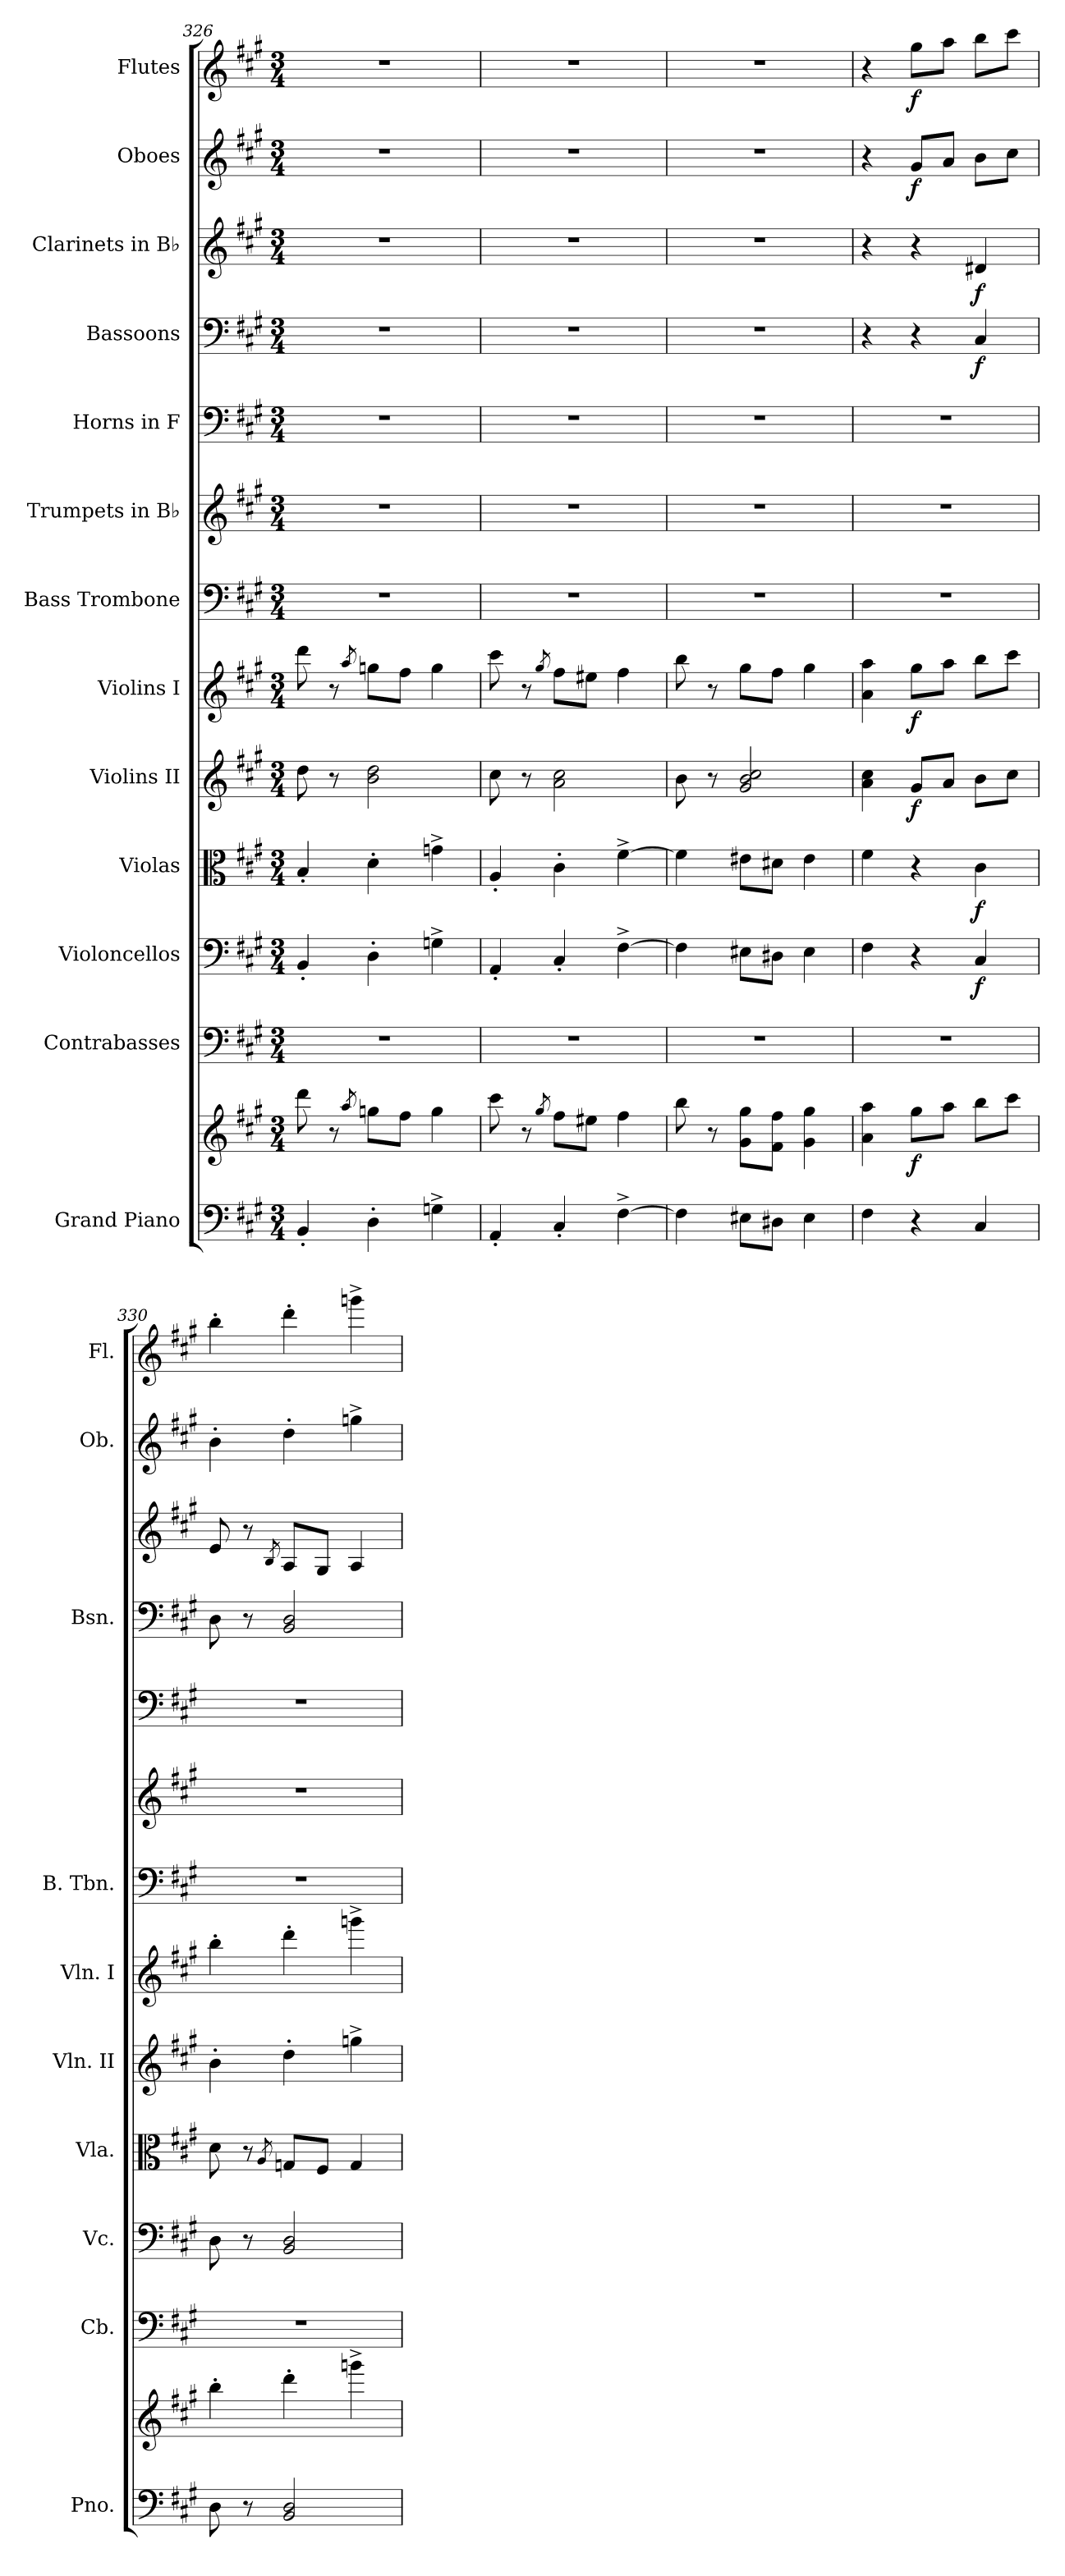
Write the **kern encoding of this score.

**kern	**kern	**dynam	**kern	**kern	**dynam	**kern	**dynam	**kern	**dynam	**kern	**dynam	**kern	**kern	**kern	**kern	**dynam	**kern	**dynam	**kern	**dynam	**kern	**dynam
*part13	*part13	*part13	*part12	*part11	*part11	*part10	*part10	*part9	*part9	*part8	*part8	*part7	*part6	*part5	*part4	*part4	*part3	*part3	*part2	*part2	*part1	*part1
*staff14	*staff13	*staff13/14	*staff12	*staff11	*staff11	*staff10	*staff10	*staff9	*staff9	*staff8	*staff8	*staff7	*staff6	*staff5	*staff4	*staff4	*staff3	*staff3	*staff2	*staff2	*staff1	*staff1
*I"Grand Piano	*	*	*I"Contrabasses	*I"Violoncellos	*	*I"Violas	*	*I"Violins II	*	*I"Violins I	*	*I"Bass Trombone	*I"Trumpets in B♭	*I"Horns in F	*I"Bassoons	*	*I"Clarinets in B♭	*	*I"Oboes	*	*I"Flutes	*
*I'Pno.	*	*	*I'Cb.	*I'Vc.	*	*I'Vla.	*	*I'Vln. II	*	*I'Vln. I	*	*I'B. Tbn.	*	*	*I'Bsn.	*	*	*	*I'Ob.	*	*I'Fl.	*
*clefF4	*clefG2	*	*clefF4	*clefF4	*	*clefC3	*	*clefG2	*	*clefG2	*	*clefF4	*clefG2	*clefF4	*clefF4	*	*clefG2	*	*clefG2	*	*clefG2	*
*	*	*	*ITrd7c12	*	*	*	*	*	*	*	*	*	*ITrd1c2	*ITrd4c7	*	*	*ITrd1c2	*	*	*	*	*
*k[f#c#g#]	*k[f#c#g#]	*	*k[f#c#g#]	*k[f#c#g#]	*	*k[f#c#g#]	*	*k[f#c#g#]	*	*k[f#c#g#]	*	*k[f#c#g#]	*k[f#]	*k[f#c#]	*k[f#c#g#]	*	*k[f#]	*	*k[f#c#g#]	*	*k[f#c#g#]	*
*M3/4	*M3/4	*	*M3/4	*M3/4	*	*M3/4	*	*M3/4	*	*M3/4	*	*M3/4	*M3/4	*M3/4	*M3/4	*	*M3/4	*	*M3/4	*	*M3/4	*
=326	=326	=326	=326	=326	=326	=326	=326	=326	=326	=326	=326	=326	=326	=326	=326	=326	=326	=326	=326	=326	=326	=326
4BB'/	8ddd\	.	2.r	4BB'/	.	4B'/	.	8dd\	.	8ddd\	.	2.r	2.r	2.r	2.r	.	2.r	.	2.r	.	2.r	.
.	8r	.	.	.	.	.	.	8r	.	8r	.	.	.	.	.	.	.	.	.	.	.	.
.	8qaa/	.	.	.	.	.	.	.	.	8qaa/	.	.	.	.	.	.	.	.	.	.	.	.
4D'\	8ggn\L	.	.	4D'\	.	4d'\	.	2b\ 2dd\	.	8ggn\L	.	.	.	.	.	.	.	.	.	.	.	.
.	8ff#\J	.	.	.	.	.	.	.	.	8ff#\J	.	.	.	.	.	.	.	.	.	.	.	.
4Gn^\	4gg\	.	.	4Gn^\	.	4gn^\	.	.	.	4gg\	.	.	.	.	.	.	.	.	.	.	.	.
=327	=327	=327	=327	=327	=327	=327	=327	=327	=327	=327	=327	=327	=327	=327	=327	=327	=327	=327	=327	=327	=327	=327
4AA'/	8ccc#\	.	2.r	4AA'/	.	4A'/	.	8cc#\	.	8ccc#\	.	2.r	2.r	2.r	2.r	.	2.r	.	2.r	.	2.r	.
.	8r	.	.	.	.	.	.	8r	.	8r	.	.	.	.	.	.	.	.	.	.	.	.
.	8qgg#/	.	.	.	.	.	.	.	.	8qgg#/	.	.	.	.	.	.	.	.	.	.	.	.
4C#'/	8ff#\L	.	.	4C#'/	.	4c#'\	.	2a\ 2cc#\	.	8ff#\L	.	.	.	.	.	.	.	.	.	.	.	.
.	8ee#X\J	.	.	.	.	.	.	.	.	8ee#X\J	.	.	.	.	.	.	.	.	.	.	.	.
[4F#^\	4ff#\	.	.	[4F#^\	.	[4f#^\	.	.	.	4ff#\	.	.	.	.	.	.	.	.	.	.	.	.
=328	=328	=328	=328	=328	=328	=328	=328	=328	=328	=328	=328	=328	=328	=328	=328	=328	=328	=328	=328	=328	=328	=328
4F#\]	8bb\	.	2.r	4F#\]	.	4f#\]	.	8b\	.	8bb\	.	2.r	2.r	2.r	2.r	.	2.r	.	2.r	.	2.r	.
.	8r	.	.	.	.	.	.	8r	.	8r	.	.	.	.	.	.	.	.	.	.	.	.
8E#X\L	8g#\ 8gg#\L	.	.	8E#X\L	.	8e#X\L	.	2g#/ 2b/ 2cc#/	.	8gg#\L	.	.	.	.	.	.	.	.	.	.	.	.
8D#X\J	8f#\ 8ff#\J	.	.	8D#X\J	.	8d#X\J	.	.	.	8ff#\J	.	.	.	.	.	.	.	.	.	.	.	.
4E#\	4g#\ 4gg#\	.	.	4E#\	.	4e#\	.	.	.	4gg#\	.	.	.	.	.	.	.	.	.	.	.	.
=329	=329	=329	=329	=329	=329	=329	=329	=329	=329	=329	=329	=329	=329	=329	=329	=329	=329	=329	=329	=329	=329	=329
4F#\	4a\ 4aa\	.	2.r	4F#\	.	4f#\	.	4a\ 4cc#\	.	4a\ 4aa\	.	2.r	2.r	2.r	4r	.	4r	.	4r	.	4r	.
!	!	!LO:DY:b	!	!	!	!	!	!	!LO:DY:b	!	!LO:DY:b	!	!	!	!	!	!	!	!	!LO:DY:b	!	!LO:DY:b
4r	8gg#\L	f	.	4r	.	4r	.	8g#/L	f	8gg#\L	f	.	.	.	4r	.	4r	.	8g#/L	f	8gg#\L	f
.	8aa\J	.	.	.	.	.	.	8a/J	.	8aa\J	.	.	.	.	.	.	.	.	8a/J	.	8aa\J	.
!	!	!	!	!	!LO:DY:b	!	!LO:DY:b	!	!	!	!	!	!	!	!	!LO:DY:b	!	!LO:DY:b	!	!	!	!
4C#/	8bb\L	.	.	4C#/	f	4c#\	f	8b\L	.	8bb\L	.	.	.	.	4C#/	f	4c#X/	f	8b\L	.	8bb\L	.
.	8ccc#\J	.	.	.	.	.	.	8cc#\J	.	8ccc#\J	.	.	.	.	.	.	.	.	8cc#\J	.	8ccc#\J	.
=330	=330	=330	=330	=330	=330	=330	=330	=330	=330	=330	=330	=330	=330	=330	=330	=330	=330	=330	=330	=330	=330	=330
8D\	4bb'\	.	2.r	8D\	.	8d\	.	4b'\	.	4bb'\	.	2.r	2.r	2.r	8D\	.	8d/	.	4b'\	.	4bb'\	.
8r	.	.	.	8r	.	8r	.	.	.	.	.	.	.	.	8r	.	8r	.	.	.	.	.
.	.	.	.	.	.	8qA/	.	.	.	.	.	.	.	.	.	.	8qA/	.	.	.	.	.
2BB/ 2D/	4ddd'\	.	.	2BB/ 2D/	.	8Gn/L	.	4dd'\	.	4ddd'\	.	.	.	.	2BB/ 2D/	.	8G/L	.	4dd'\	.	4ddd'\	.
.	.	.	.	.	.	8F#/J	.	.	.	.	.	.	.	.	.	.	8F#/J	.	.	.	.	.
.	4gggn^\	.	.	.	.	4G/	.	4ggn^\	.	4gggn^\	.	.	.	.	.	.	4G/	.	4ggn^\	.	4gggn^\	.
=	=	=	=	=	=	=	=	=	=	=	=	=	=	=	=	=	=	=	=	=	=	=
*-	*-	*-	*-	*-	*-	*-	*-	*-	*-	*-	*-	*-	*-	*-	*-	*-	*-	*-	*-	*-	*-	*-
